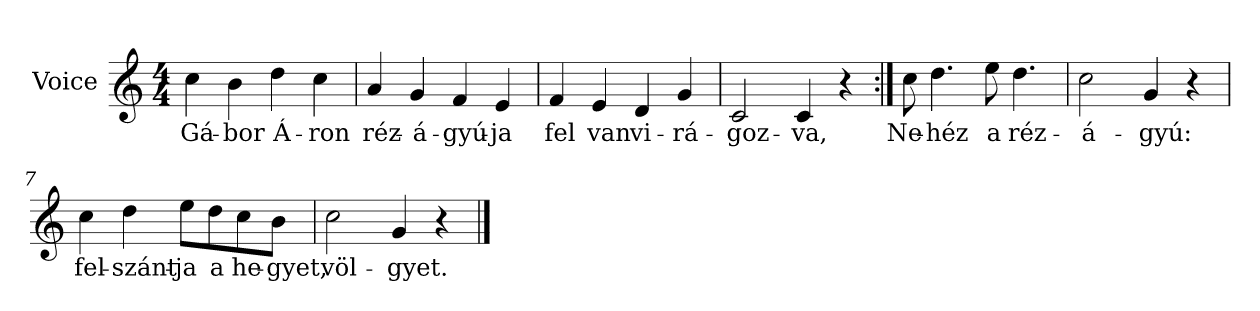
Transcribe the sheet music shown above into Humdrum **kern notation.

**kern	**text
*part1	*part1
*staff1	*staff1
*I"Voice	*
*clefG2	*
*k[]	*
*C:	*
*M4/4	*
=1	=1
4cc\	Gá-
4b\	-bor
4dd\	Á-
4cc\	-ron
=2	=2
4a/	réz-
4g/	-á-
4f/	-gyú-
4e/	-ja
=3	=3
4f/	fel
4e/	van
4d/	vi-
4g/	-rá-
=4	=4
2c/	-goz-
4c/	-va,
4r	.
!!LO:LB:g=z
=5:|!	=5:|!
8cc\	Ne-
4.dd\	-héz
8ee\	a
4.dd\	réz-
=6	=6
2cc\	-á-
4g/	gyú:
4r	.
=7	=7
4cc\	fel-
4dd\	-szánt-
8ee\L	-ja
8dd\	a
8cc\	he-
8b\J	-gyet,
=8	=8
2cc\	völ-
4g/	-gyet.-
4r	.
==	==
*-	*-
